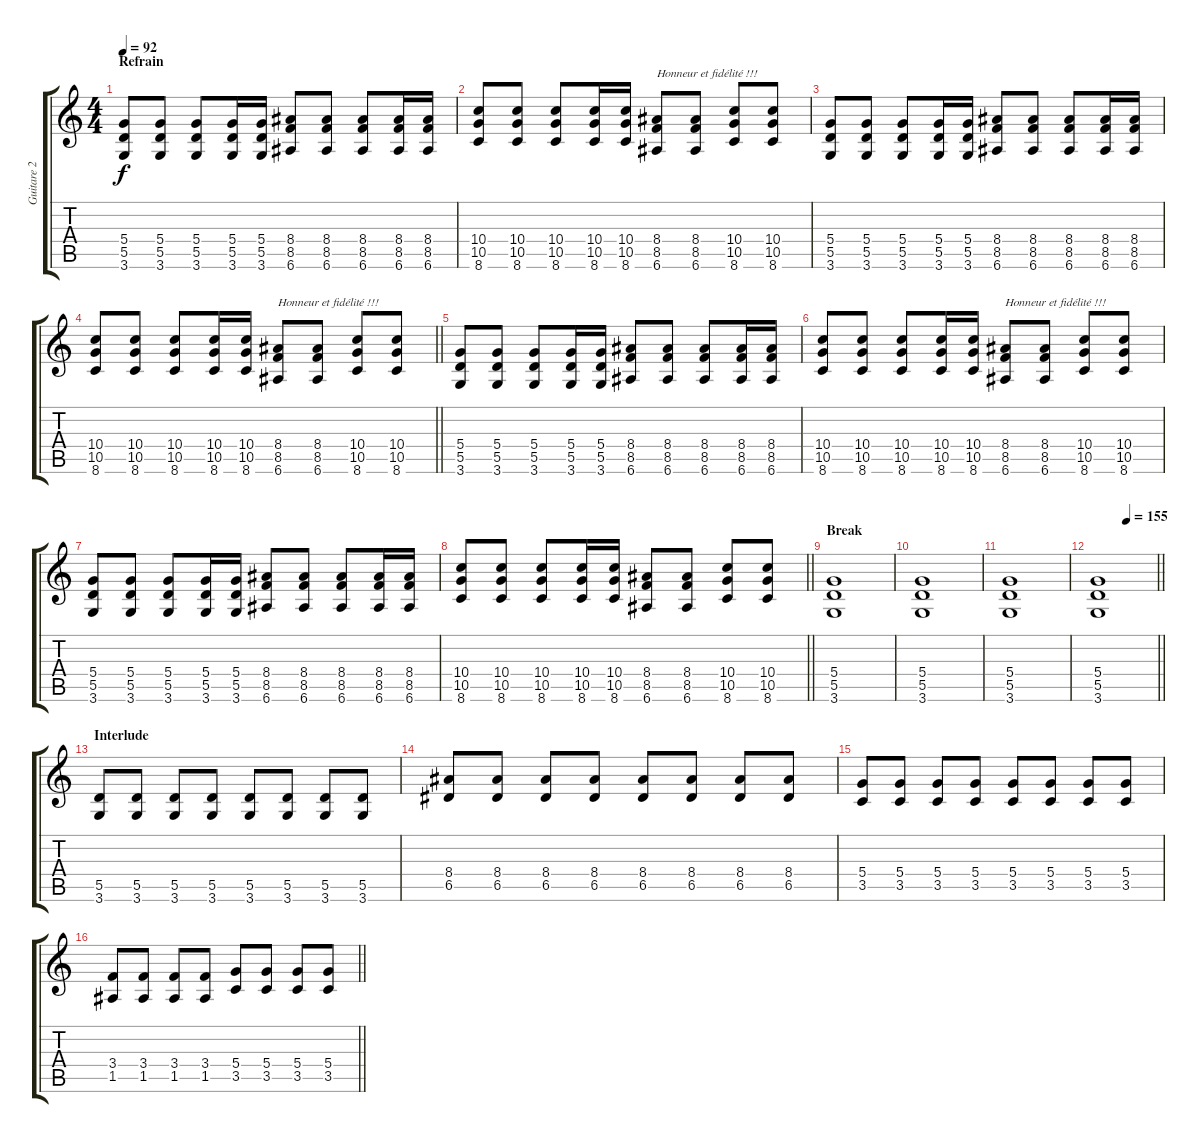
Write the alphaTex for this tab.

\track ("Guitare 2" "Guitare 2") {instrument distortionguitar}
\staff {score tabs}
\tuning (E4 B3 G3 D3 A2 E2) {hide}
\ts (4 4)
\section ("" "Refrain")
\tempo 92
\clef g2
\ks c
(5.4 5.5 3.6).8{dy f volume 16} (5.4 5.5 3.6).8 (5.4 5.5 3.6).8 (5.4 5.5 3.6).16 (5.4 5.5 3.6).16 (8.4 8.5 6.6).8 (8.4 8.5 6.6).8 (8.4 8.5 6.6).8 (8.4 8.5 6.6).16 (8.4 8.5 6.6).16 |
(10.4 10.5 8.6).8 (10.4 10.5 8.6).8 (10.4 10.5 8.6).8 (10.4 10.5 8.6).16 (10.4 10.5 8.6).16 (8.4 8.5 6.6).8{txt "Honneur et fidélité !!!"} (8.4 8.5 6.6).8 (10.4 10.5 8.6).8 (10.4 10.5 8.6).8 |
(5.4 5.5 3.6).8 (5.4 5.5 3.6).8 (5.4 5.5 3.6).8 (5.4 5.5 3.6).16 (5.4 5.5 3.6).16 (8.4 8.5 6.6).8 (8.4 8.5 6.6).8 (8.4 8.5 6.6).8 (8.4 8.5 6.6).16 (8.4 8.5 6.6).16 |
\barLineRight lightlight
(10.4 10.5 8.6).8 (10.4 10.5 8.6).8 (10.4 10.5 8.6).8 (10.4 10.5 8.6).16 (10.4 10.5 8.6).16 (8.4 8.5 6.6).8{txt "Honneur et fidélité !!!"} (8.4 8.5 6.6).8 (10.4 10.5 8.6).8 (10.4 10.5 8.6).8 |
(5.4 5.5 3.6).8{volume 16} (5.4 5.5 3.6).8 (5.4 5.5 3.6).8 (5.4 5.5 3.6).16 (5.4 5.5 3.6).16 (8.4 8.5 6.6).8 (8.4 8.5 6.6).8 (8.4 8.5 6.6).8 (8.4 8.5 6.6).16 (8.4 8.5 6.6).16 |
(10.4 10.5 8.6).8 (10.4 10.5 8.6).8 (10.4 10.5 8.6).8 (10.4 10.5 8.6).16 (10.4 10.5 8.6).16 (8.4 8.5 6.6).8{txt "Honneur et fidélité !!!"} (8.4 8.5 6.6).8 (10.4 10.5 8.6).8 (10.4 10.5 8.6).8 |
(5.4 5.5 3.6).8 (5.4 5.5 3.6).8 (5.4 5.5 3.6).8 (5.4 5.5 3.6).16 (5.4 5.5 3.6).16 (8.4 8.5 6.6).8 (8.4 8.5 6.6).8 (8.4 8.5 6.6).8 (8.4 8.5 6.6).16 (8.4 8.5 6.6).16 |
\barLineRight lightlight
(10.4 10.5 8.6).8 (10.4 10.5 8.6).8 (10.4 10.5 8.6).8 (10.4 10.5 8.6).16 (10.4 10.5 8.6).16 (8.4 8.5 6.6).8 (8.4 8.5 6.6).8 (10.4 10.5 8.6).8 (10.4 10.5 8.6).8 |
\section ("" "Break")
(5.4 5.5 3.6).1 |
(5.4 5.5 3.6).1 |
(5.4 5.5 3.6).1 |
\tempo (155 0.5)
\barLineRight lightlight
(5.4 5.5 3.6).1 |
\section ("" "Interlude")
(5.5 3.6).8 (5.5 3.6).8 (5.5 3.6).8 (5.5 3.6).8 (5.5 3.6).8 (5.5 3.6).8 (5.5 3.6).8 (5.5 3.6).8 |
(8.4 6.5).8 (8.4 6.5).8 (8.4 6.5).8 (8.4 6.5).8 (8.4 6.5).8 (8.4 6.5).8 (8.4 6.5).8 (8.4 6.5).8 |
(5.4 3.5).8 (5.4 3.5).8 (5.4 3.5).8 (5.4 3.5).8 (5.4 3.5).8 (5.4 3.5).8 (5.4 3.5).8 (5.4 3.5).8 |
\barLineRight lightlight
(3.4 1.5).8 (3.4 1.5).8 (3.4 1.5).8 (3.4 1.5).8 (5.4 3.5).8 (5.4 3.5).8 (5.4 3.5).8 (5.4 3.5).8
